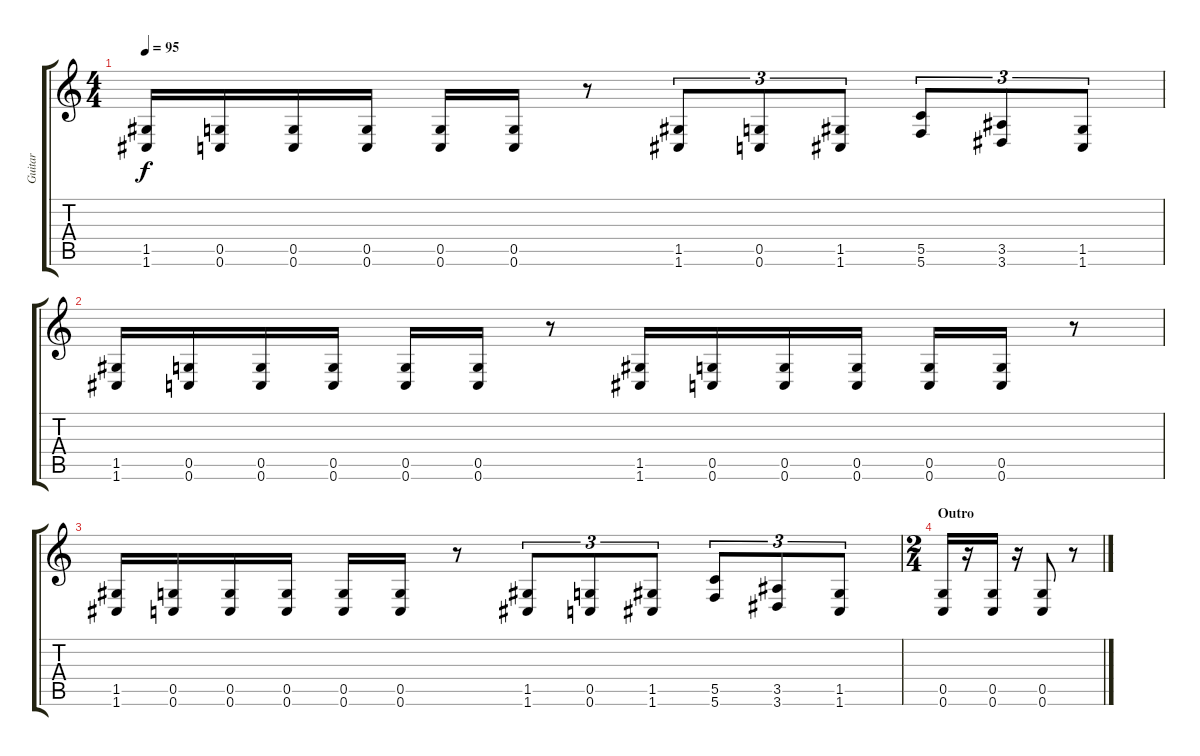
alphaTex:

\track ("Guitar" "Guitar") {instrument distortionguitar}
\staff {score tabs}
\tuning (D4 A3 F3 C3 G2 C2) {hide}
\ts (4 4)
\tempo 95
\clef g2
\ks c
(1.5 1.6).16{dy f} (0.5 0.6).16 (0.5 0.6).16 (0.5 0.6).16 (0.5 0.6).16 (0.5 0.6).16 r.8 (1.5 1.6).8{tu (3 2)} (0.5 0.6).8{tu (3 2)} (1.5 1.6).8{tu (3 2)} (5.5 5.6).8{tu (3 2)} (3.5 3.6).8{tu (3 2)} (1.5 1.6).8{tu (3 2)} |
(1.5 1.6).16 (0.5 0.6).16 (0.5 0.6).16 (0.5 0.6).16 (0.5 0.6).16 (0.5 0.6).16 r.8 (1.5 1.6).16 (0.5 0.6).16 (0.5 0.6).16 (0.5 0.6).16 (0.5 0.6).16 (0.5 0.6).16 r.8 |
(1.5 1.6).16 (0.5 0.6).16 (0.5 0.6).16 (0.5 0.6).16 (0.5 0.6).16 (0.5 0.6).16 r.8 (1.5 1.6).8{tu (3 2)} (0.5 0.6).8{tu (3 2)} (1.5 1.6).8{tu (3 2)} (5.5 5.6).8{tu (3 2)} (3.5 3.6).8{tu (3 2)} (1.5 1.6).8{tu (3 2)} |
\ts (2 4)
\section ("" "Outro")
(0.5 0.6).16 r.16 (0.5 0.6).16 r.16 (0.5 0.6).8 r.8
